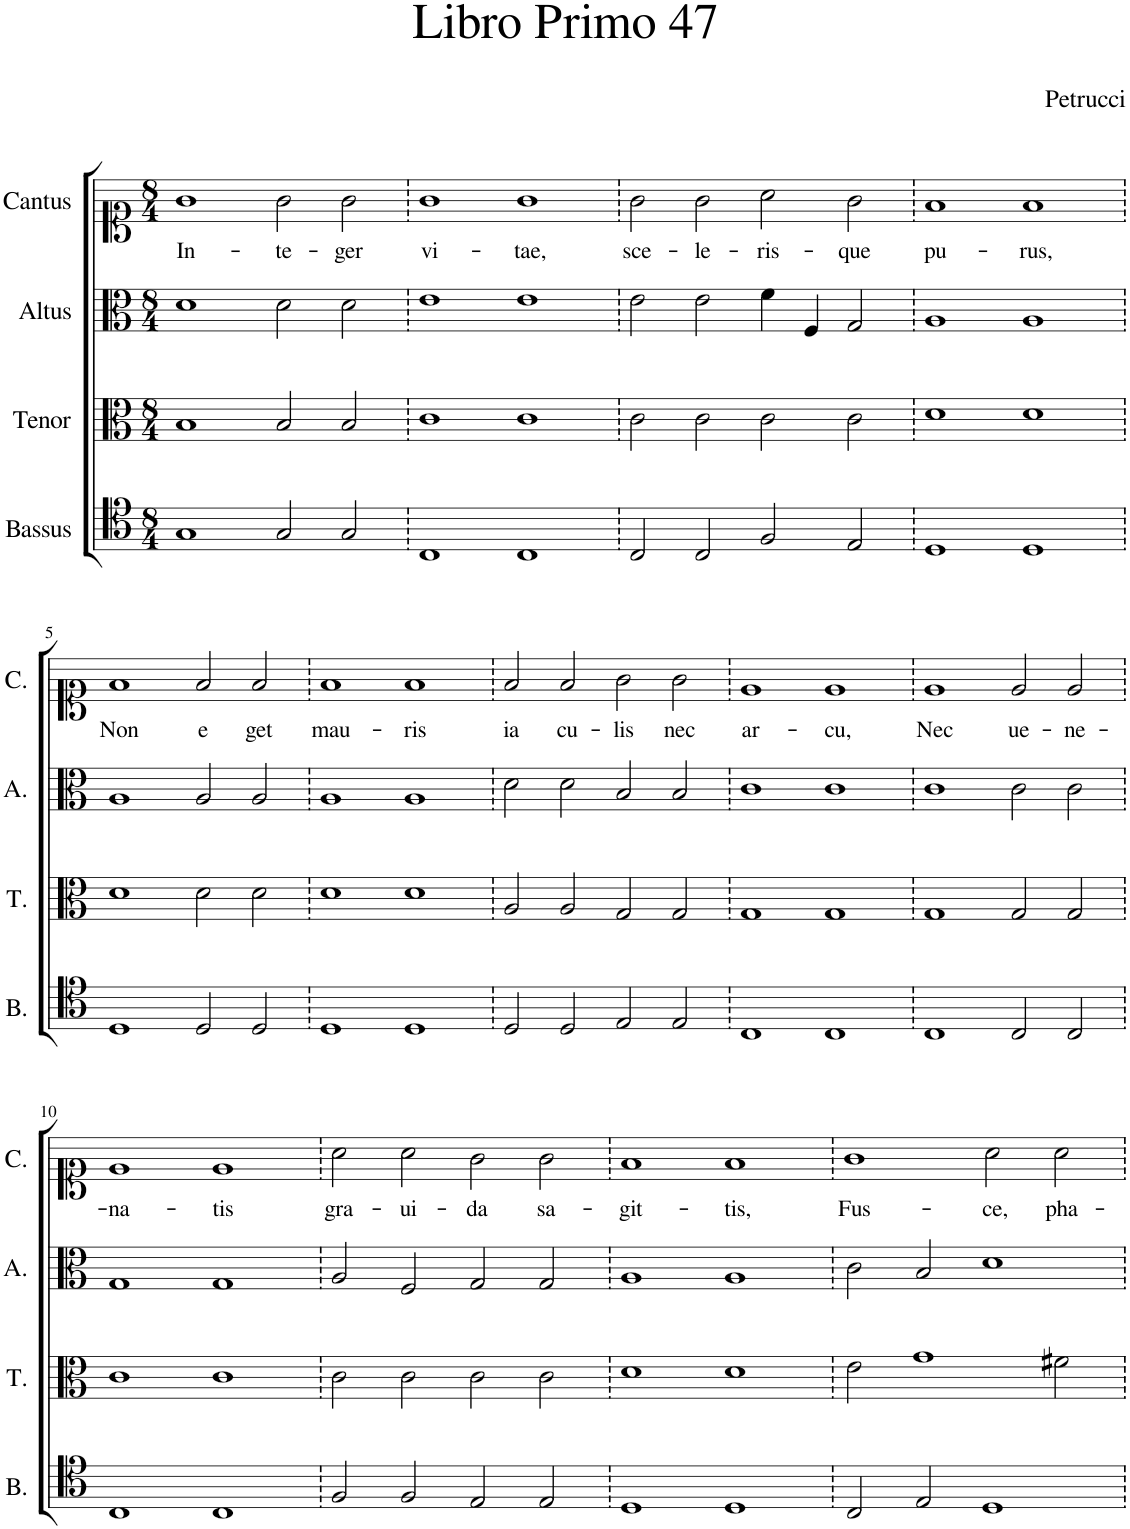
**kern	**kern	**kern	**kern	**text
*part4	*part3	*part2	*part1	*part1
*staff4	*staff3	*staff2	*staff1	*staff1
*I"Bassus	*I"Tenor	*I"Altus	*I"Cantus	*
*I'B.	*I'T.	*I'A.	*I'C.	*
*clefC4	*clefC3	*clefC3	*clefC1	*
*k[]	*k[]	*k[]	*k[]	*
*M8/4	*M8/4	*M8/4	*M8/4	*
=1	=1	=1	=1	=1
!	!	!	!	!LO:LY:b
1G	1B	1d	1g	In-
!	!	!	!	!LO:LY:b
2G/	2B/	2d\	2g\	-te-
!	!	!	!	!LO:LY:b
2G/	2B/	2d\	2g\	-ger
=2	=2	=2	=2	=2
!	!	!	!	!LO:LY:b
1C	1c	1e	1g	vi-
!	!	!	!	!LO:LY:b
1C	1c	1e	1g	-tae,
=3	=3	=3	=3	=3
!	!	!	!	!LO:LY:b
2C/	2c\	2e\	2g\	sce-
!	!	!	!	!LO:LY:b
2C/	2c\	2e\	2g\	-le-
!	!	!	!	!LO:LY:b
2F/	2c\	4f\	2a\	-ris-
.	.	4F/	.	.
!	!	!	!	!LO:LY:b
2E/	2c\	2G/	2g\	-que
=4	=4	=4	=4	=4
!	!	!	!	!LO:LY:b
1D	1d	1A	1f	pu-
!	!	!	!	!LO:LY:b
1D	1d	1A	1f	-rus,
!!LO:LB:g=z
=5	=5	=5	=5	=5
!	!	!	!	!LO:LY:b
1D	1d	1A	1f	Non
!	!	!	!	!LO:LY:b
2D/	2d\	2A/	2f/	e
!	!	!	!	!LO:LY:b
2D/	2d\	2A/	2f/	get
=6	=6	=6	=6	=6
!	!	!	!	!LO:LY:b
1D	1d	1A	1f	mau-
!	!	!	!	!LO:LY:b
1D	1d	1A	1f	-ris
=7	=7	=7	=7	=7
!	!	!	!	!LO:LY:b
2D/	2A/	2d\	2f/	ia
!	!	!	!	!LO:LY:b
2D/	2A/	2d\	2f/	cu-
!	!	!	!	!LO:LY:b
2E/	2G/	2B/	2g\	-lis
!	!	!	!	!LO:LY:b
2E/	2G/	2B/	2g\	nec
=8	=8	=8	=8	=8
!	!	!	!	!LO:LY:b
1C	1G	1c	1e	ar-
!	!	!	!	!LO:LY:b
1C	1G	1c	1e	-cu,
=9	=9	=9	=9	=9
!	!	!	!	!LO:LY:b
1C	1G	1c	1e	Nec
!	!	!	!	!LO:LY:b
2C/	2G/	2c\	2e/	ue-
!	!	!	!	!LO:LY:b
2C/	2G/	2c\	2e/	-ne-
!!LO:LB:g=z
=10	=10	=10	=10	=10
!	!	!	!	!LO:LY:b
1C	1c	1G	1e	-na-
!	!	!	!	!LO:LY:b
1C	1c	1G	1e	-tis
=11	=11	=11	=11	=11
!	!	!	!	!LO:LY:b
2F/	2c\	2A/	2a\	gra-
!	!	!	!	!LO:LY:b
2F/	2c\	2F/	2a\	-ui-
!	!	!	!	!LO:LY:b
2E/	2c\	2G/	2g\	-da
!	!	!	!	!LO:LY:b
2E/	2c\	2G/	2g\	sa-
=12	=12	=12	=12	=12
!	!	!	!	!LO:LY:b
1D	1d	1A	1f	-git-
!	!	!	!	!LO:LY:b
1D	1d	1A	1f	-tis,
=13	=13	=13	=13	=13
!	!	!	!	!LO:LY:b
2C/	2e\	2c\	1g	Fus-
2E/	1g	2B/	.	.
!	!	!	!	!LO:LY:b
1D	.	1d	2a\	-ce,
!	!	!	!	!LO:LY:b
.	2f#X\	.	2a\	pha-
=	=	=	=	=
*-	*-	*-	*-	*-
